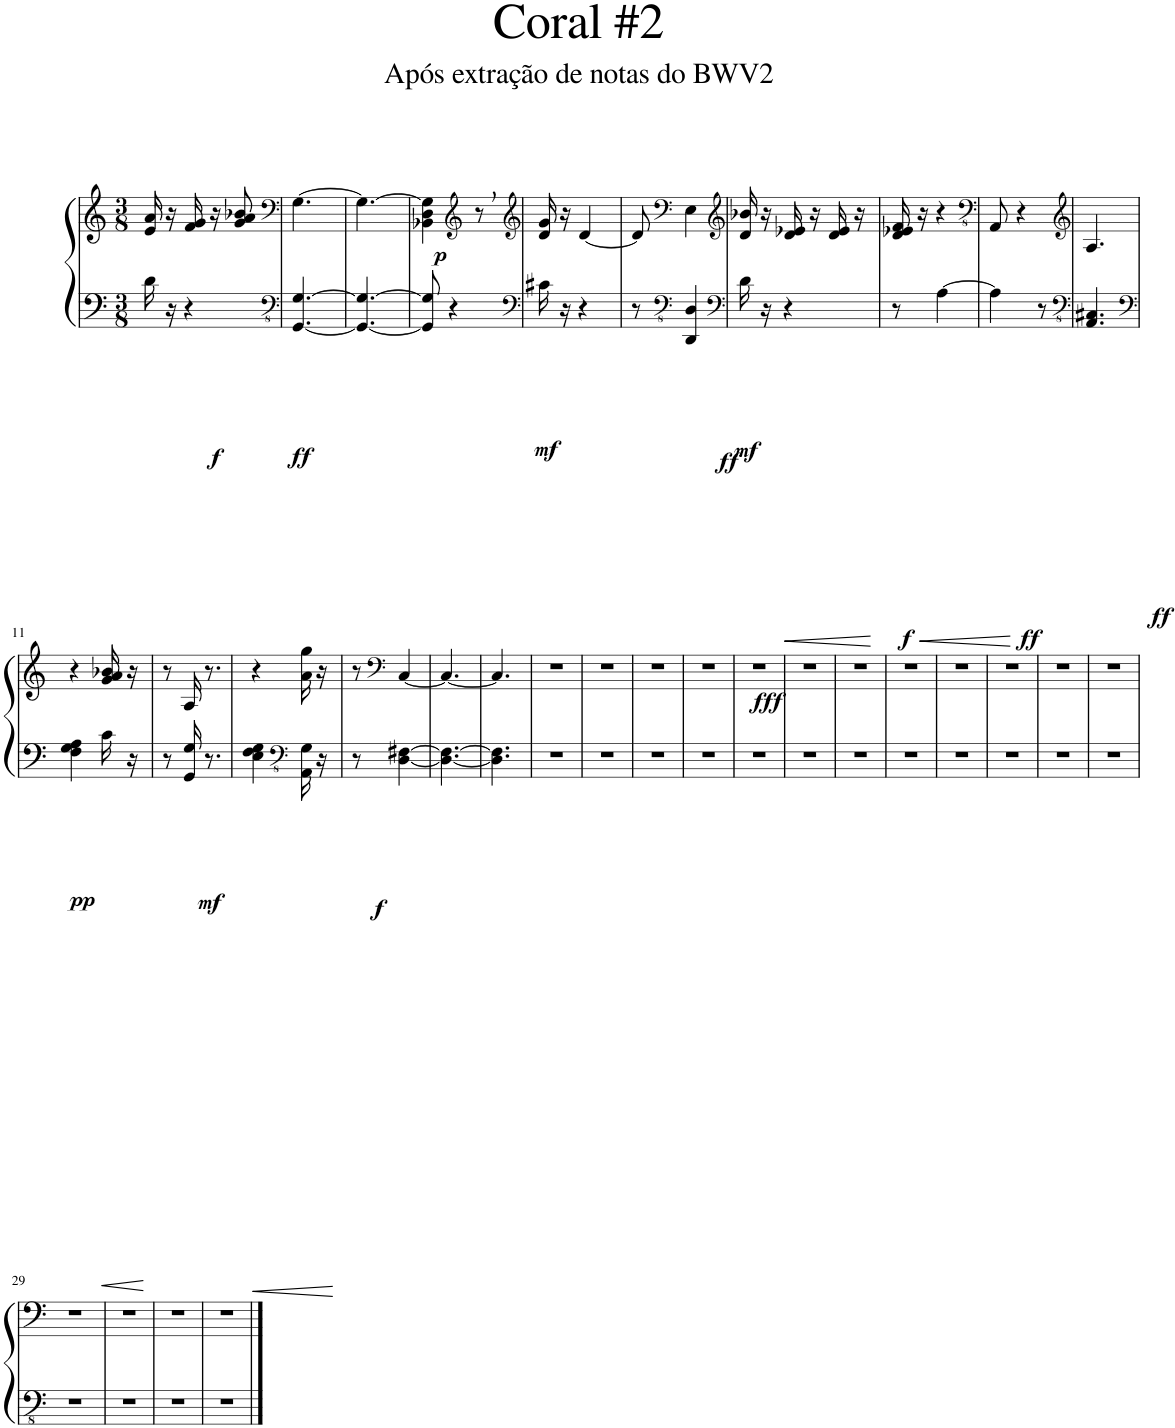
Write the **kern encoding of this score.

**kern	**kern	**dynam
*part1	*part1	*part1
*staff2	*staff1	*staff1/2
*I"Piano	*	*
*I'Pno	*	*
*clefF4	*clefG2	*
*k[]	*k[]	*
*M3/8	*M3/8	*
=1	=1	=1
!	!	!LO:DY:b=2
16d\	16e/ 16a/	f
16r	16r	.
4r	16f/ 16g/	.
.	16r	.
.	8g/ 8a/ 8b-X/	.
=2	=2	=2
*clefFv4	*clefF4	*
!	!	!LO:DY:b=2
[4.GGG/ [4.GG/	[4.G\	ff
=3	=3	=3
4.GGG/_ 4.GG/_	4.G\_	.
=4	=4	=4
!	!	!LO:DY:b
8GGG/] 8GG/]	4BB-X\ 4D\ 4G\]	p
4r	.	.
*	*clefG2	*
.	8r	.
=5	=5	=5
*clefF4	*clefG2	*
!	!	!LO:DY:b=2
16c#X\	16d/ 16g/	mf
16r	16r	.
4r	[4d/	.
=6	=6	=6
8r	8d/]	.
*clefFv4	*clefF4	*
!	!	!LO:DY:b=2
4DDD/ 4DD/	4E\	ff
=7	=7	=7
*clefF4	*clefG2	*
!	!	!LO:DY:b=2
16d\	16d/ 16b-X/	mf
16r	16r	.
4r	16d/ 16e-X/	.
.	16r	.
.	16d/ 16e-/	.
.	16r	.
=8	=8	=8
!	!	!LO:DY:b=2
8r	16d/ 16e-X/ 16f/	f
.	16r	.
[4A\	4r	.
=9	=9	=9
*	*clefFv4	*
!	!	!LO:DY:b=2
4A\]	8AAA/	ff
.	4r	.
8r	.	.
=10	=10	=10
*clefFv4	*clefG2	*
4.AAA/ 4.CC#X/	4.A/	.
!!LO:LB:g=z
=11	=11	=11
*clefF4	*	*
!	!	!LO:DY:b=2
4F\ 4G\ 4A\	4r	pp
16c\	16g/ 16a/ 16b-X/	.
16r	16r	.
=12	=12	=12
8r	8r	.
!	!	!LO:DY:b=2
16GG/ 16G/	16A/	mf
8.r	8.r	.
=13	=13	=13
4E\ 4F\ 4G\	4r	.
*clefFv4	*	*
!	!	!LO:DY:b=2
16AAA\ 16GG\	16a\ 16gg\	f
16r	16r	.
=14	=14	=14
8r	8r	.
*	*clefF4	*
[4DD\ [4FF#X\	[4C/	.
=15	=15	=15
4.DD\_ 4.FF#\_	4.C/_	.
=16	=16	=16
4.DD\] 4.FF#\]	4.C/]	.
=17	=17	=17
4.r	4.r	.
=18	=18	=18
4.r	4.r	.
=19	=19	=19
4.r	4.r	.
=20	=20	=20
4.r	4.r	.
=21	=21	=21
!	!	!LO:DY:b
4.r	4.r	fff
=22	=22	=22
4.r	4.r	.
=23	=23	=23
4.r	4.r	.
=24	=24	=24
4.r	4.r	.
=25	=25	=25
4.r	4.r	.
=26	=26	=26
4.r	4.r	.
=27	=27	=27
4.r	4.r	.
=28	=28	=28
!	!	!LO:DY:b
4.r	4.r	ff
!!LO:LB:g=z
=29	=29	=29
4.r	4.r	.
=30	=30	=30
4.r	4.r	.
=31	=31	=31
4.r	4.r	.
=32	=32	=32
4.r	4.r	.
==	==	==
*-	*-	*-
